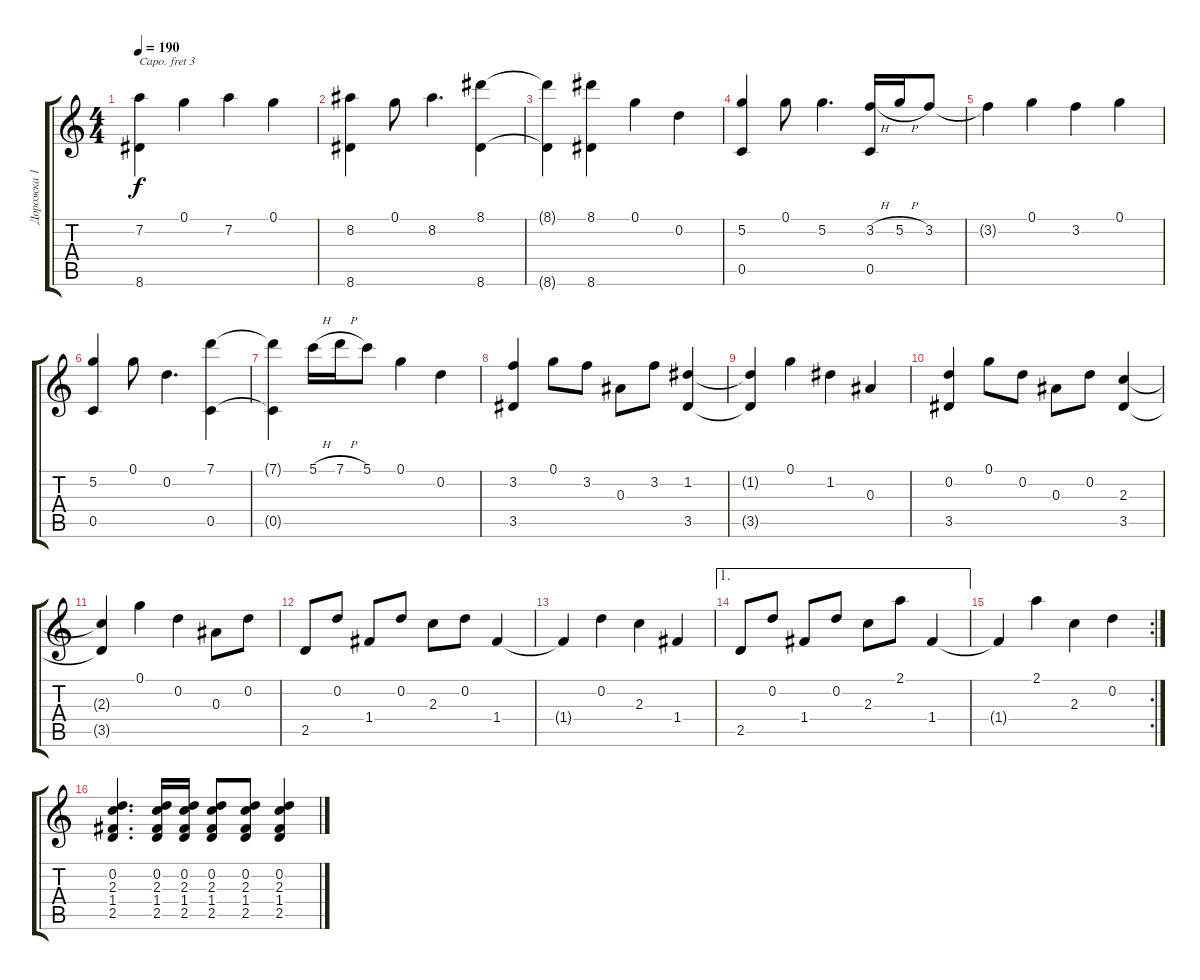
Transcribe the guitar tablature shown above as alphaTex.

\track ("Дорожка 1" "Дорожка 1") {instrument acousticguitarsteel}
\staff {score tabs}
\capo 3
\tuning (E4 B3 G3 D3 A2 E2) {hide}
\ts (4 4)
\tempo 190
\clef g2
\ks c
(7.2{t} 8.6{t}).4{dy f} 0.1.4 7.2.4 0.1.4 |
(8.2 8.6).4 0.1.8 8.2.4{d} (8.1 8.6).4 |
(8.1{t} 8.6{t}).4 (8.1 8.6).4 0.1.4 0.2.4 |
(5.2 0.5).4 0.1.8 5.2.4{d} (3.2{h} 0.5).16 5.2{h}.16 3.2.8 |
3.2{t}.4 0.1.4 3.2.4 0.1.4 |
(5.2 0.5).4 0.1.8 0.2.4{d} (7.1 0.5).4 |
(7.1{t} 0.5{t}).4 5.1{h}.16 7.1{h}.16 5.1.8 0.1.4 0.2.4 |
(3.2 3.5).4 0.1.8 3.2.8 0.3.8 3.2.8 (1.2 3.5).4 |
(1.2{t} 3.5{t}).4 0.1.4 1.2.4 0.3.4 |
(0.2 3.5).4 0.1.8 0.2.8 0.3.8 0.2.8 (2.3 3.5).4 |
(2.3{t} 3.5{t}).4 0.1.4 0.2.4 0.3.8 0.2.8 |
2.5.8 0.2.8 1.4.8 0.2.8 2.3.8 0.2.8 1.4.4 |
1.4{t}.4 0.2.4 2.3.4 1.4.4 |
\ae 1
2.5.8 0.2.8 1.4.8 0.2.8 2.3.8 2.1.8 1.4.4 |
\rc 2
1.4{t}.4 2.1.4 2.3.4 0.2.4 |
(0.2 2.3 1.4 2.5).4{d} (0.2 2.3 1.4 2.5).16 (0.2 2.3 1.4 2.5).16 (0.2 2.3 1.4 2.5).8 (0.2 2.3 1.4 2.5).8 (0.2 2.3 1.4 2.5).4
